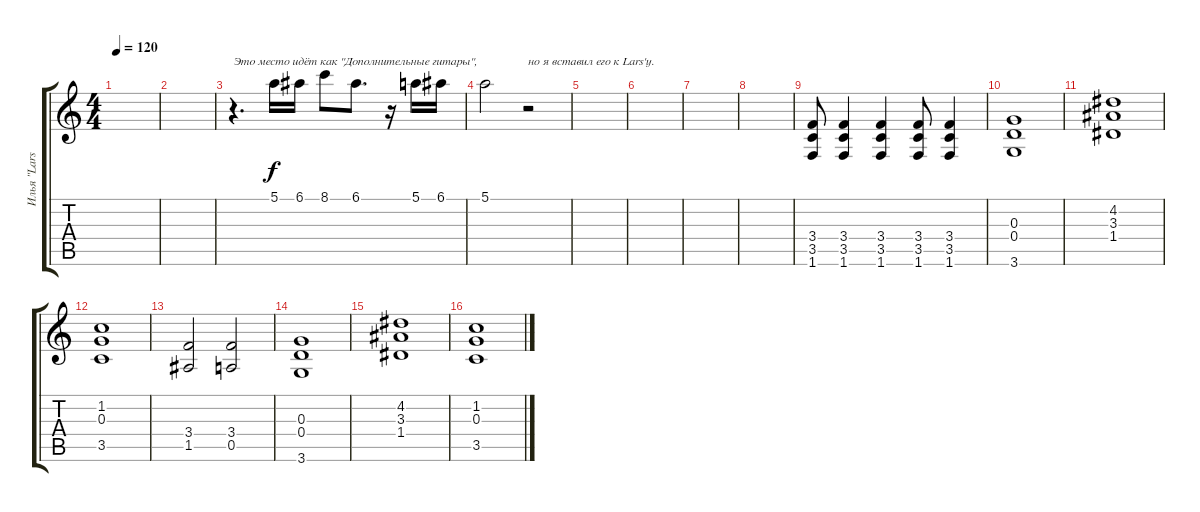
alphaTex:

\track ("Илья \"Lars\" Мамонтов       (Гитара)" "Илья \"Lars") {instrument acousticguitarsteel}
\staff {score tabs}
\tuning (E4 B3 G3 D3 A2 E2) {hide}
\ts (4 4)
\tempo 120
\clef g2
\ks c
|
|
r.4{d txt "Это место идёт как \"Дополнительные гитары\"," volume 14 balance 8 instrument acousticguitarnylon} 5.1.16 6.1.16 8.1.8 6.1.8{d} r.16 5.1.16 6.1.16 |
5.1.2 r.2{txt "но я вставил его к Lars'у."} |
|
|
|
|
(3.4 3.5 1.6).8{volume 14 instrument distortionguitar} (3.4 3.5 1.6).4 (3.4 3.5 1.6).4 (3.4 3.5 1.6).8 (3.4 3.5 1.6).4 |
(0.3 0.4 3.6).1 |
(4.2 3.3 1.4).1 |
(1.2 0.3 3.5).1 |
(3.4 1.5).2 (3.4 0.5).2 |
(0.3 0.4 3.6).1 |
(4.2 3.3 1.4).1 |
(1.2 0.3 3.5).1
